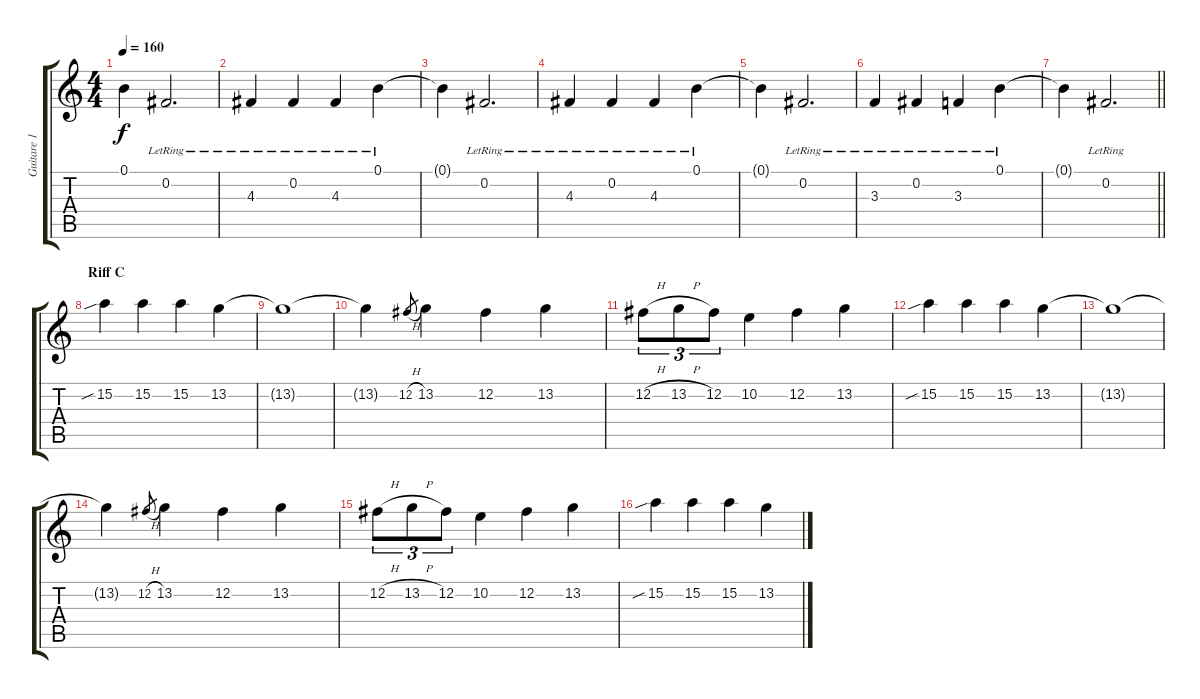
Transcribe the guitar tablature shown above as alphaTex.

\track ("Guitare 1" "Guitare 1") {instrument distortionguitar}
\staff {score tabs}
\tuning (B3 Gb3 D3 A2 E2 B1) {hide}
\ts (4 4)
\tempo 160
\clef g2
\ks c
0.1{t}.4{dy f} 0.2{lr}.2{d} |
4.3{lr}.4 0.2{lr}.4 4.3{lr}.4 0.1{lr}.4 |
0.1{t}.4 0.2{lr}.2{d} |
4.3{lr}.4 0.2{lr}.4 4.3{lr}.4 0.1{lr}.4 |
0.1{t}.4 0.2{lr}.2{d} |
3.3{lr}.4 0.2{lr}.4 3.3{lr}.4 0.1{lr}.4 |
\barLineRight lightlight
0.1{t}.4 0.2{lr}.2{d} |
\section ("" "Riff C")
15.2{sib}.4 15.2.4 15.2.4 13.2.4 |
13.2{t}.1 |
13.2{t}.4 12.2{h}.8{gr} 13.2.4 12.2.4 13.2.4 |
12.2{h}.8{tu (3 2)} 13.2{h}.8{tu (3 2)} 12.2.8{tu (3 2)} 10.2.4 12.2.4 13.2.4 |
15.2{sib}.4 15.2.4 15.2.4 13.2.4 |
13.2{t}.1 |
13.2{t}.4 12.2{h}.8{gr} 13.2.4 12.2.4 13.2.4 |
12.2{h}.8{tu (3 2)} 13.2{h}.8{tu (3 2)} 12.2.8{tu (3 2)} 10.2.4 12.2.4 13.2.4 |
15.2{sib}.4 15.2.4 15.2.4 13.2.4
